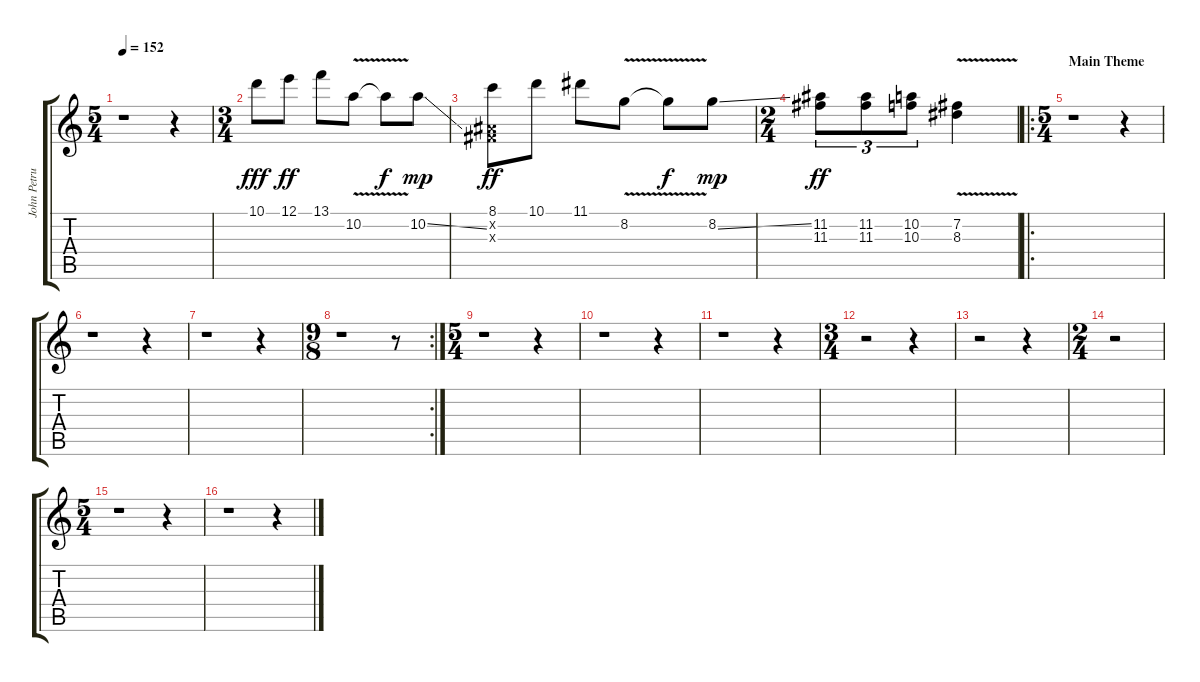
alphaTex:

\track ("John Petrucci (Guitar 2)" "John Petru") {instrument distortionguitar}
\staff {score tabs}
\tuning (E4 B3 G3 D3 A2 E2) {hide}
\ts (5 4)
\tempo 152
\clef g2
\ks c
r.1{dy ff} r.4 |
\ts (3 4)
10.1.8{dy fff} 12.1.8{dy ff} 13.1.8 10.2{v}.8 10.2{t}.8{dy f} 10.2{ss}.8{dy mp} |
(8.1 -1.2{x} -1.3{x}).8{dy ff} 10.1.8 11.1.8 8.2{v}.8 8.2{t}.8{dy f} 8.2{ss}.8{dy mp} |
\ts (2 4)
(11.2 11.3).8{tu (3 2) dy ff} (11.2 11.3).8{tu (3 2)} (10.2 10.3).8{tu (3 2)} (7.2{v} 8.3{v}).4 |
\ro
\ts (5 4)
\section ("" "Main Theme")
r.1 r.4 |
r.1 r.4 |
r.1 r.4 |
\rc 2
\ts (9 8)
r.1 r.8 |
\ts (5 4)
r.1 r.4 |
r.1 r.4 |
r.1 r.4 |
\ts (3 4)
r.2 r.4 |
r.2 r.4 |
\ts (2 4)
r.2 |
\ts (5 4)
r.1 r.4 |
r.1 r.4
